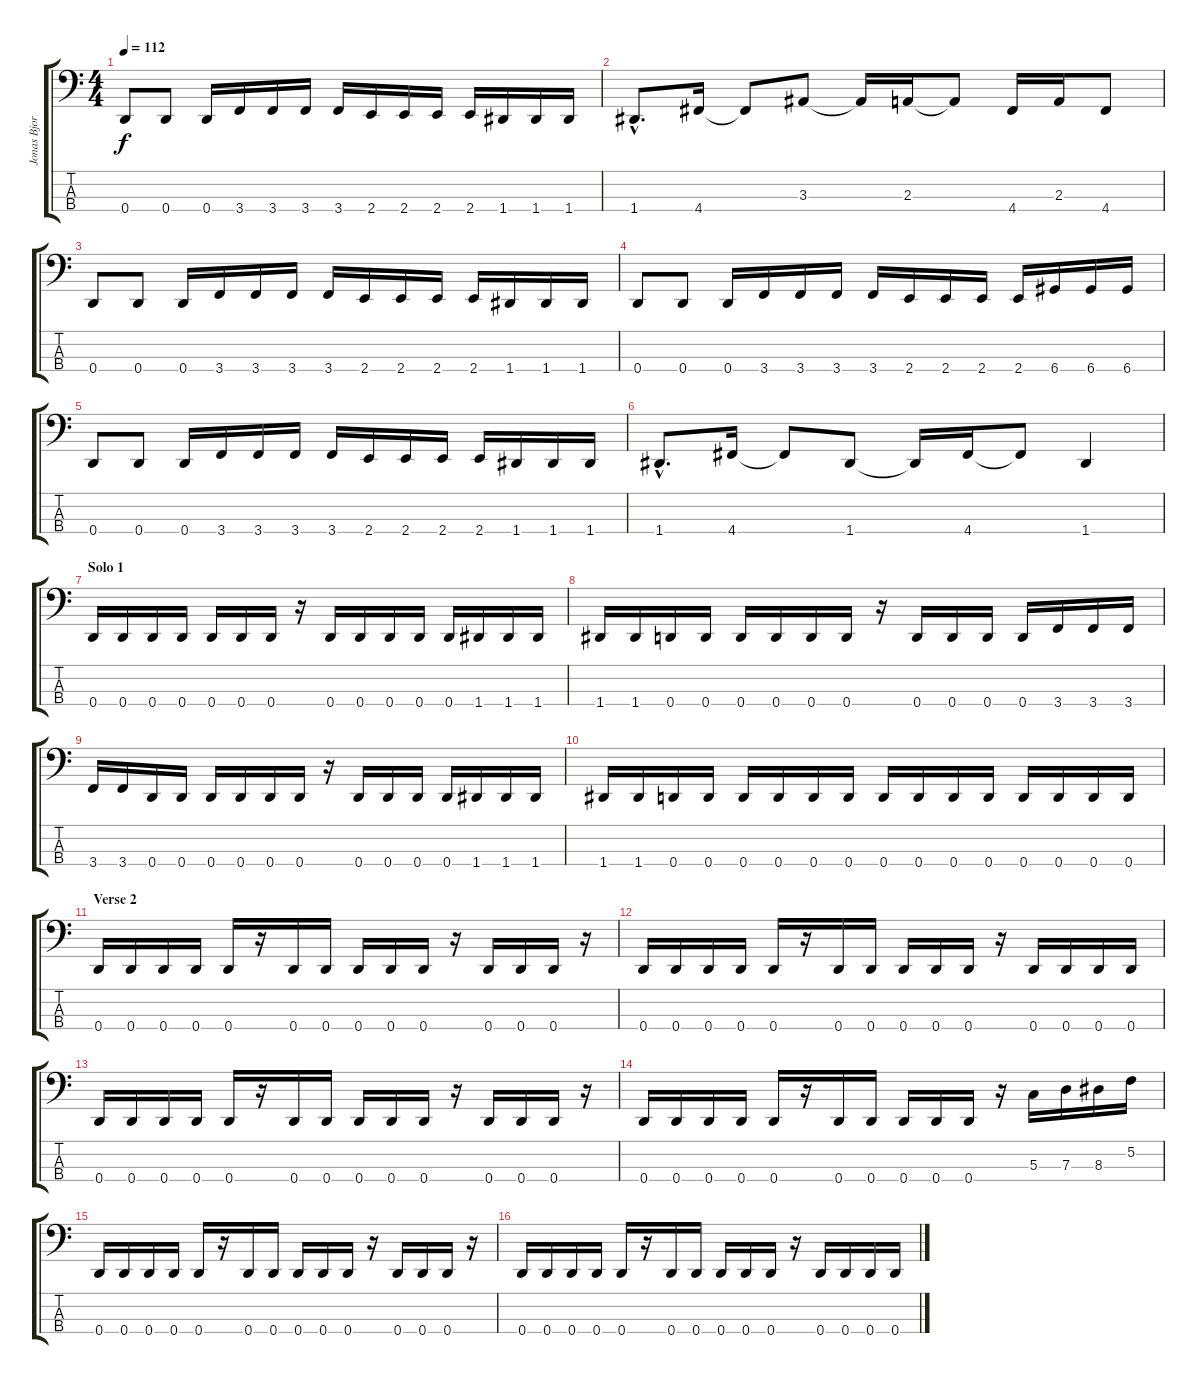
\track ("Jonas Bjorler" "Jonas Bjor") {instrument electricbasspick}
\staff {score tabs}
\tuning (F2 C2 G1 D1) {hide}
\ts (4 4)
\tempo 112
\clef f4
\ks c
0.4.8{dy f} 0.4.8 0.4.16 3.4.16 3.4.16 3.4.16 3.4.16 2.4.16 2.4.16 2.4.16 2.4.16 1.4.16 1.4.16 1.4.16 |
1.4{hac}.8{d} 4.4.16 4.4{t}.8 3.3.8 3.3{t}.16 2.3.16 2.3{t}.8 4.4.16 2.3.16 4.4.8 |
0.4.8 0.4.8 0.4.16 3.4.16 3.4.16 3.4.16 3.4.16 2.4.16 2.4.16 2.4.16 2.4.16 1.4.16 1.4.16 1.4.16 |
0.4.8 0.4.8 0.4.16 3.4.16 3.4.16 3.4.16 3.4.16 2.4.16 2.4.16 2.4.16 2.4.16 6.4.16 6.4.16 6.4.16 |
0.4.8 0.4.8 0.4.16 3.4.16 3.4.16 3.4.16 3.4.16 2.4.16 2.4.16 2.4.16 2.4.16 1.4.16 1.4.16 1.4.16 |
1.4{hac}.8{d} 4.4.16 4.4{t}.8 1.4.8 1.4{t}.16 4.4.16 4.4{t}.8 1.4.4 |
\section ("" "Solo 1")
0.4.16 0.4.16 0.4.16 0.4.16 0.4.16 0.4.16 0.4.16 r.16 0.4.16 0.4.16 0.4.16 0.4.16 0.4.16 1.4.16 1.4.16 1.4.16 |
1.4.16 1.4.16 0.4.16 0.4.16 0.4.16 0.4.16 0.4.16 0.4.16 r.16 0.4.16 0.4.16 0.4.16 0.4.16 3.4.16 3.4.16 3.4.16 |
3.4.16 3.4.16 0.4.16 0.4.16 0.4.16 0.4.16 0.4.16 0.4.16 r.16 0.4.16 0.4.16 0.4.16 0.4.16 1.4.16 1.4.16 1.4.16 |
1.4.16 1.4.16 0.4.16 0.4.16 0.4.16 0.4.16 0.4.16 0.4.16 0.4.16 0.4.16 0.4.16 0.4.16 0.4.16 0.4.16 0.4.16 0.4.16 |
\section ("" "Verse 2")
0.4.16 0.4.16 0.4.16 0.4.16 0.4.16 r.16 0.4.16 0.4.16 0.4.16 0.4.16 0.4.16 r.16 0.4.16 0.4.16 0.4.16 r.16 |
0.4.16 0.4.16 0.4.16 0.4.16 0.4.16 r.16 0.4.16 0.4.16 0.4.16 0.4.16 0.4.16 r.16 0.4.16 0.4.16 0.4.16 0.4.16 |
0.4.16 0.4.16 0.4.16 0.4.16 0.4.16 r.16 0.4.16 0.4.16 0.4.16 0.4.16 0.4.16 r.16 0.4.16 0.4.16 0.4.16 r.16 |
0.4.16 0.4.16 0.4.16 0.4.16 0.4.16 r.16 0.4.16 0.4.16 0.4.16 0.4.16 0.4.16 r.16 5.3.16 7.3.16 8.3.16 5.2.16 |
0.4.16 0.4.16 0.4.16 0.4.16 0.4.16 r.16 0.4.16 0.4.16 0.4.16 0.4.16 0.4.16 r.16 0.4.16 0.4.16 0.4.16 r.16 |
0.4.16 0.4.16 0.4.16 0.4.16 0.4.16 r.16 0.4.16 0.4.16 0.4.16 0.4.16 0.4.16 r.16 0.4.16 0.4.16 0.4.16 0.4.16
